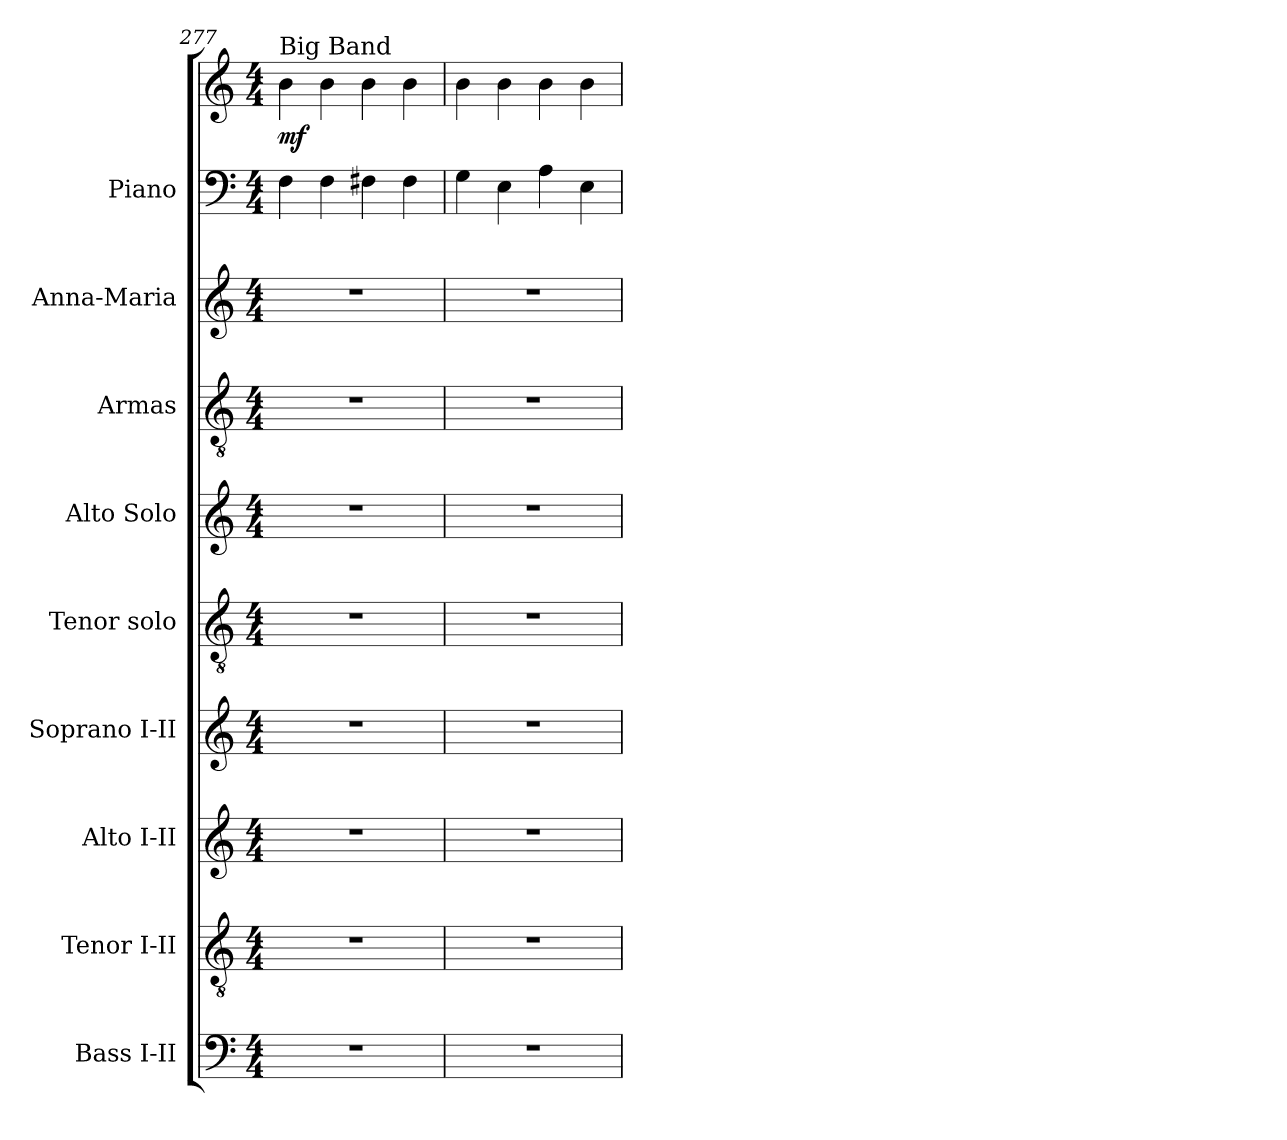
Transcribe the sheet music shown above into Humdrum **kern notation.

**kern	**kern	**kern	**kern	**kern	**kern	**kern	**kern	**kern	**kern	**dynam
*part9	*part8	*part7	*part6	*part5	*part4	*part3	*part2	*part1	*part1	*part1
*staff10	*staff9	*staff8	*staff7	*staff6	*staff5	*staff4	*staff3	*staff2	*staff1	*staff1/2
*I"Bass I-II	*I"Tenor I-II	*I"Alto I-II	*I"Soprano I-II	*I"Tenor solo	*I"Alto Solo	*I"Armas	*I"Anna-Maria	*I"Piano	*	*
*I'B.	*I'T.	*I'A.	*I'S.	*I'T. Solo	*I'A. Solo	*I'Armas	*I'A-M	*I'Pno.	*	*
!!LO:PB:g=z
*clefF4	*clefGv2	*clefG2	*clefG2	*clefGv2	*clefG2	*clefGv2	*clefG2	*clefF4	*clefG2	*
*	*ITrd7c12	*	*	*ITrd7c12	*	*ITrd7c12	*	*	*	*
*k[]	*k[]	*k[]	*k[]	*k[]	*k[]	*k[]	*k[]	*k[]	*k[]	*
*C:	*C:	*C:	*C:	*C:	*C:	*C:	*C:	*C:	*C:	*
*M4/4	*M4/4	*M4/4	*M4/4	*M4/4	*M4/4	*M4/4	*M4/4	*M4/4	*M4/4	*
=277	=277	=277	=277	=277	=277	=277	=277	=277	=277	=277
!	!	!	!	!	!	!	!	!	!LO:TX:a:t=Big Band	!
1r	1r	1r	1r	1r	1r	1r	1r	4Fi\	4bi	mf
.	.	.	.	.	.	.	.	4Fi\	4bi	.
.	.	.	.	.	.	.	.	4F#Xi\	4bi	.
.	.	.	.	.	.	.	.	4F#i\	4bi	.
=278	=278	=278	=278	=278	=278	=278	=278	=278	=278	=278
1r	1r	1r	1r	1r	1r	1r	1r	4Gi\	4bi	.
.	.	.	.	.	.	.	.	4Ei\	4bi	.
.	.	.	.	.	.	.	.	4Ai\	4bi	.
.	.	.	.	.	.	.	.	4Ei\	4bi	.
=	=	=	=	=	=	=	=	=	=	=
*-	*-	*-	*-	*-	*-	*-	*-	*-	*-	*-
